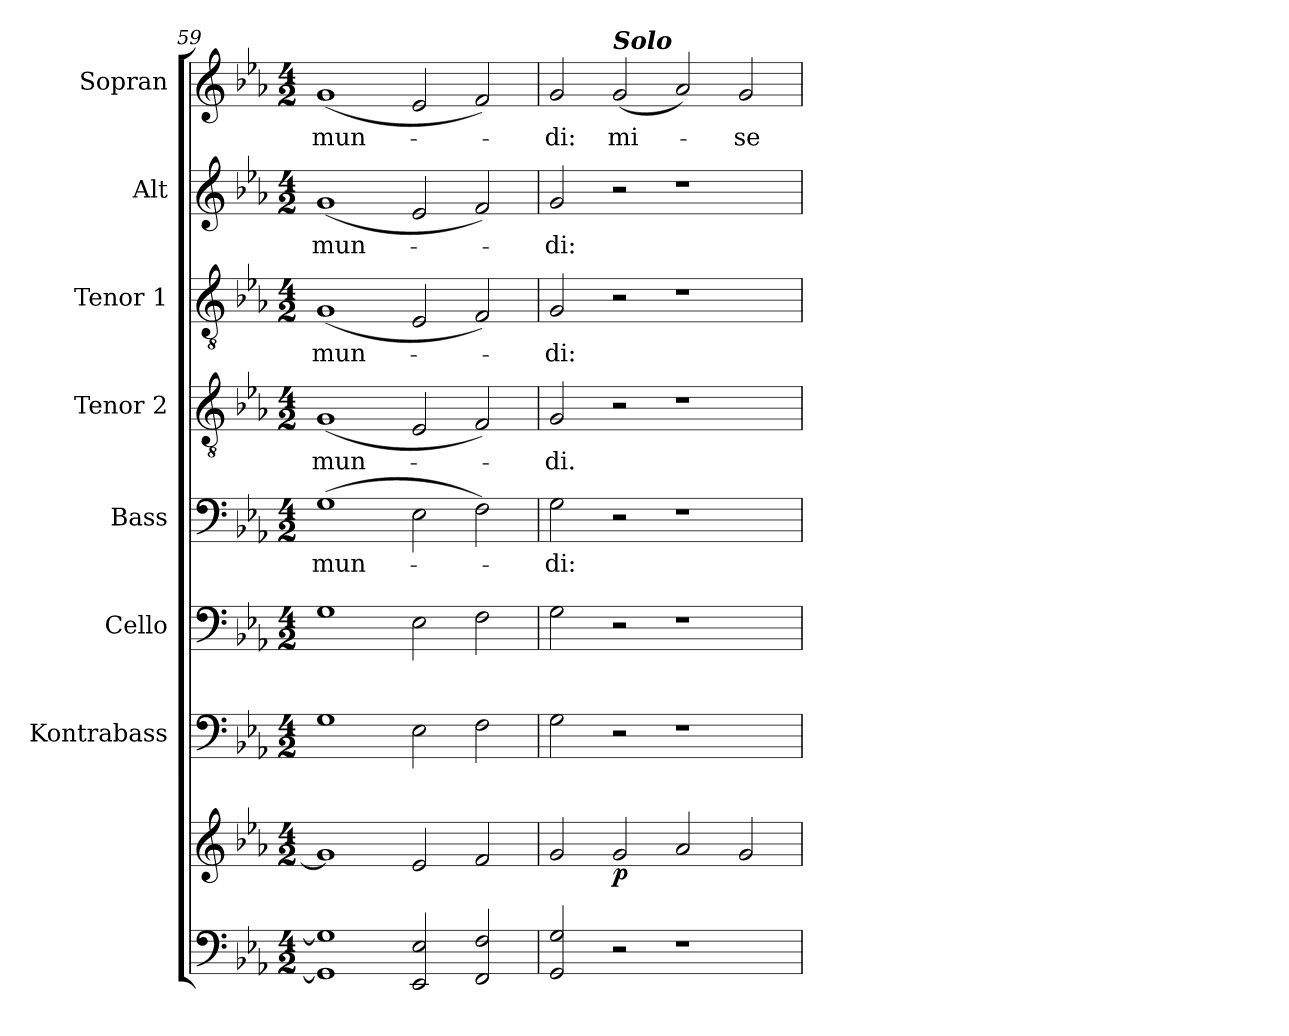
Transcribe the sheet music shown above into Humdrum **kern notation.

**kern	**kern	**dynam	**kern	**kern	**kern	**text	**kern	**text	**kern	**text	**kern	**text	**kern	**text
*part8	*part8	*part8	*part7	*part6	*part5	*part5	*part4	*part4	*part3	*part3	*part2	*part2	*part1	*part1
*staff9	*staff8	*staff8/9	*staff7	*staff6	*staff5	*staff5	*staff4	*staff4	*staff3	*staff3	*staff2	*staff2	*staff1	*staff1
*	*	*	*I"Kontrabass	*I"Cello	*I"Bass	*	*I"Tenor 2	*	*I"Tenor 1	*	*I"Alt	*	*I"Sopran	*
*	*	*	*I'Kb.	*	*I'B.	*	*I'T. 2	*	*I'T. 1	*	*I'A.	*	*I'S.	*
*clefF4	*clefG2	*	*clefF4	*clefF4	*clefF4	*	*clefGv2	*	*clefGv2	*	*clefG2	*	*clefG2	*
*	*	*	*ITrd7c12	*	*	*	*	*	*	*	*	*	*	*
*k[b-e-a-]	*k[b-e-a-]	*	*k[b-e-a-]	*k[b-e-a-]	*k[b-e-a-]	*	*k[b-e-a-]	*	*k[b-e-a-]	*	*k[b-e-a-]	*	*k[b-e-a-]	*
*E-:	*E-:	*	*E-:	*E-:	*E-:	*	*E-:	*	*E-:	*	*E-:	*	*E-:	*
*M4/2	*M4/2	*	*M4/2	*M4/2	*M4/2	*	*M4/2	*	*M4/2	*	*M4/2	*	*M4/2	*
=59	=59	=59	=59	=59	=59	=59	=59	=59	=59	=59	=59	=59	=59	=59
!	!	!	!	!	!	!LO:LY:b	!	!LO:LY:b	!	!LO:LY:b	!	!LO:LY:b	!	!LO:LY:b
1GG] 1G]	1g]	.	1GG	1G	(>1G	mun-	(<1G	mun-	(<1G	mun-	(<1g	mun-	(<1g	mun-
2EE-/ 2E-/	2e-/	.	2EE-\	2E-\	2E-\	.	2E-/	.	2E-/	.	2e-/	.	2e-/	.
2FF/ 2F/	2f/	.	2FF\	2F\	2F\)	.	2F/)	.	2F/)	.	2f/)	.	2f/)	.
=60	=60	=60	=60	=60	=60	=60	=60	=60	=60	=60	=60	=60	=60	=60
!	!	!	!	!	!	!LO:LY:b	!	!LO:LY:b	!	!LO:LY:b	!	!LO:LY:b	!	!LO:LY:b
2GG/ 2G/	2g/	.	2GG\	2G\	2G\	-di:	2G/	-di.	2G/	-di:	2g/	-di:	2g/	-di:
!	!	!	!	!	!	!	!	!	!	!	!	!	!LO:TX:a:Bi:t=Solo	!
!	!	!LO:DY:b	!	!	!	!	!	!	!	!	!	!	!	!LO:LY:b
2r	2g/	p	2r	2r	2r	.	2r	.	2r	.	2r	.	(<2g/	mi-
1r	2a-/	.	1r	1r	1r	.	1r	.	1r	.	1r	.	2a-/)	.
!	!	!	!	!	!	!	!	!	!	!	!	!	!	!LO:LY:b
.	2g/	.	.	.	.	.	.	.	.	.	.	.	2g/	-se-
=	=	=	=	=	=	=	=	=	=	=	=	=	=	=
*-	*-	*-	*-	*-	*-	*-	*-	*-	*-	*-	*-	*-	*-	*-
